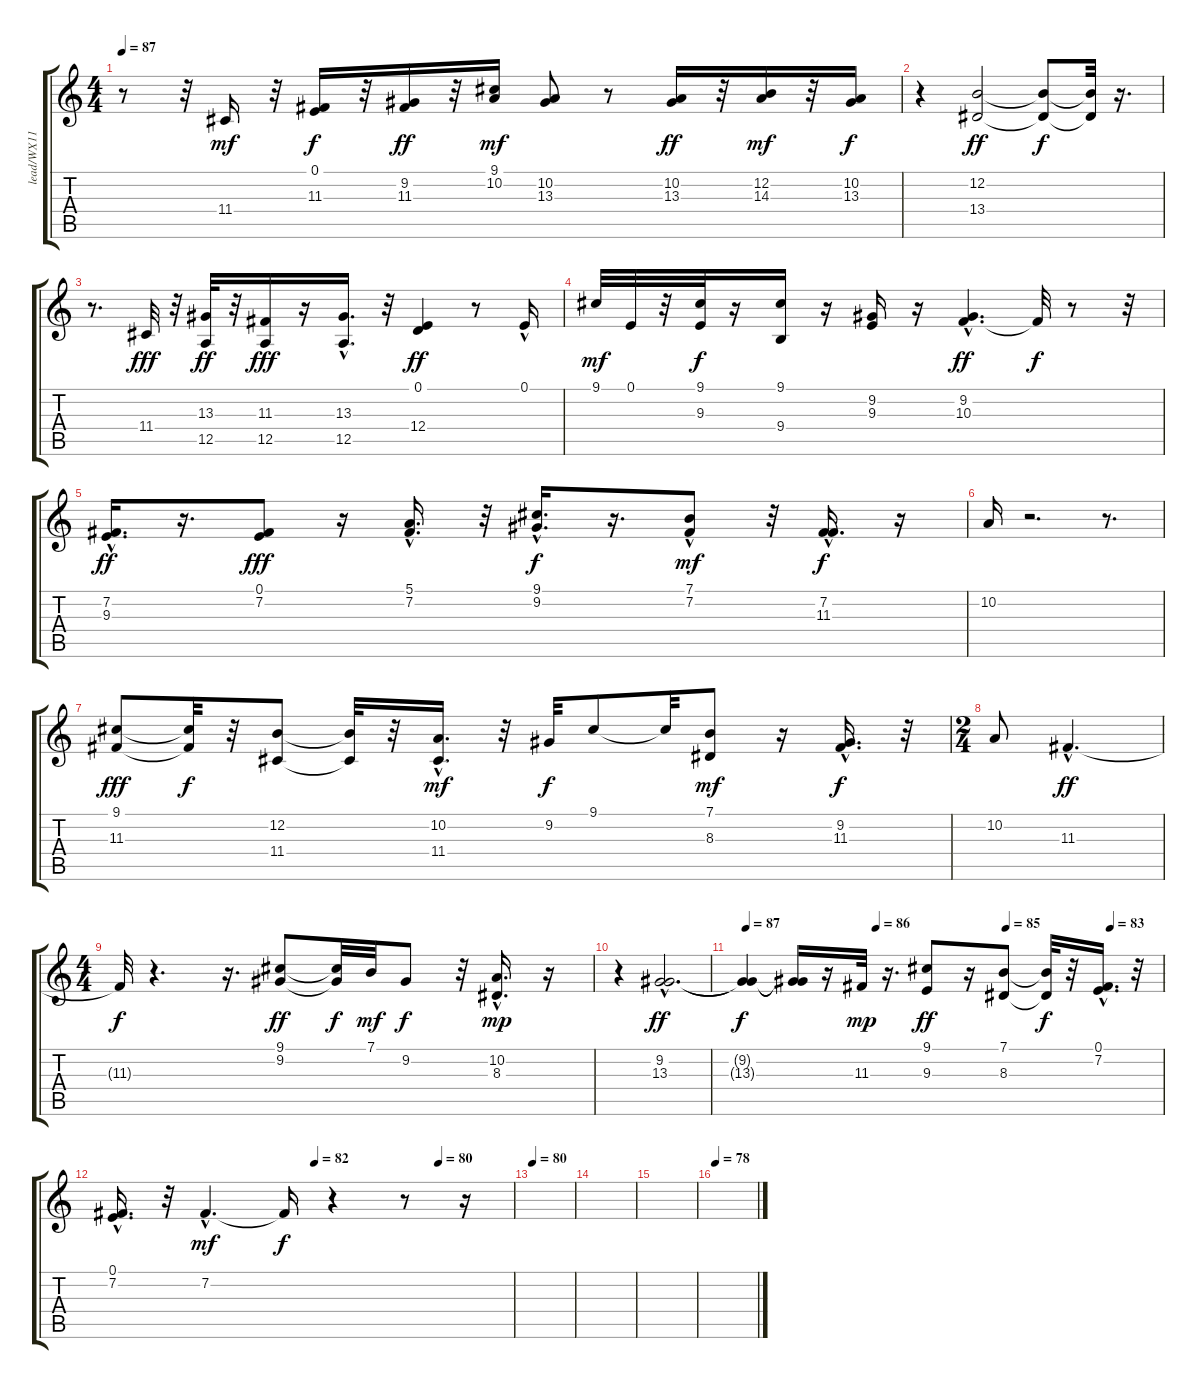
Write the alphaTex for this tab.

\track ("lead/WX11" "lead/WX11") {instrument voiceoohs}
\staff {score tabs}
\tuning (E4 B3 G3 D3 A2 E2) {hide}
\ts (4 4)
\tempo 87
\clef g2
\ks c
r.8{dy fff} r.32 11.4.16{dy mf} r.32 (0.1 11.3).16{dy f} r.32 (9.2 11.3).16{dy ff} r.32 (9.1 10.2).16{dy mf} (10.2 13.3).8 r.8 (10.2 13.3).16{dy ff} r.32 (12.2 14.3).16{dy mf} r.32 (10.2 13.3).16{dy f} |
r.4 (12.2 13.4).2{dy ff} (12.2{t} 13.4{t}).8{dy f} (12.2{t} 13.4{t}).32 r.16{d} |
r.8{d} 11.4.32{dy fff} r.32 (13.3 12.5).32{dy ff} r.32 (11.3 12.5).16{dy fff} r.16 (13.3 12.5{hac}).16{d} r.32 (0.1 12.4).4{dy ff} r.8 0.1{hac}.16 |
9.1.32{dy mf} 0.1.32 r.32 (9.1 9.3).32{dy f} r.16 (9.1 9.4).16 r.16 (9.2 9.3).16 r.16 (9.2{hac} 10.3{hac}).4{d dy ff} 10.3{t}.32{dy f} r.8 r.32 |
(7.2{hac} 9.3{hac}).16{d dy ff} r.16{d} (0.1 7.2).8{dy fff} r.16 (5.1{hac} 7.2{hac}).16{d} r.32 (9.1{hac} 9.2{hac}).16{d dy f} r.16{d} (7.1 7.2{hac}).8{dy mf} r.32 (7.2 11.3{hac}).16{d dy f} r.16 |
10.2.16 r.2{d} r.8{d} |
(9.1 11.3).8{dy fff} (9.1{t} 11.3{t}).32{dy f} r.32 (12.2 11.4).8 (12.2{t} 11.4{t}).32 r.32 (10.2{hac} 11.4).16{d dy mf} r.32 9.2.32{dy f} 9.1.8 9.1{t}.32 (7.1 8.3).8{dy mf} r.16 (9.2{hac} 11.3{hac}).16{d dy f} r.32 |
\ts (2 4)
10.2.8 11.3{hac}.4{d dy ff} |
\ts (4 4)
11.3{t}.32{dy f} r.4{d} r.16{d} (9.1 9.2).8{dy ff} (9.1{t} 9.2{t}).32{dy f} 7.1.32{dy mf} 9.2.8{dy f} r.32 (10.2{hac} 8.3).16{d dy mp} r.16 |
r.4 (9.2{hac} 13.3{hac}).2{d dy ff} |
\tempo 87
\tempo (86 0.3125)
\tempo (85 0.625)
\tempo (83 0.875)
(9.2{t} 13.3{t}).4{dy f} (9.2{t} 13.3{t}).16 r.16 11.3.32{dy mp} r.16{d} (9.1 9.3).8{dy ff} r.16 (7.1 8.3).8 (7.1{t} 8.3{t}).32{dy f} r.32 (0.1{hac} 7.2{hac}).16{d} r.32 |
\tempo (82 0.5)
\tempo (80 0.8125)
(0.1{hac} 7.2{hac}).16{d} r.32 7.2{hac}.4{d dy mf} 7.2{t}.16{dy f} r.4 r.8 r.16 |
\tempo 80
|
|
|
\tempo 78
